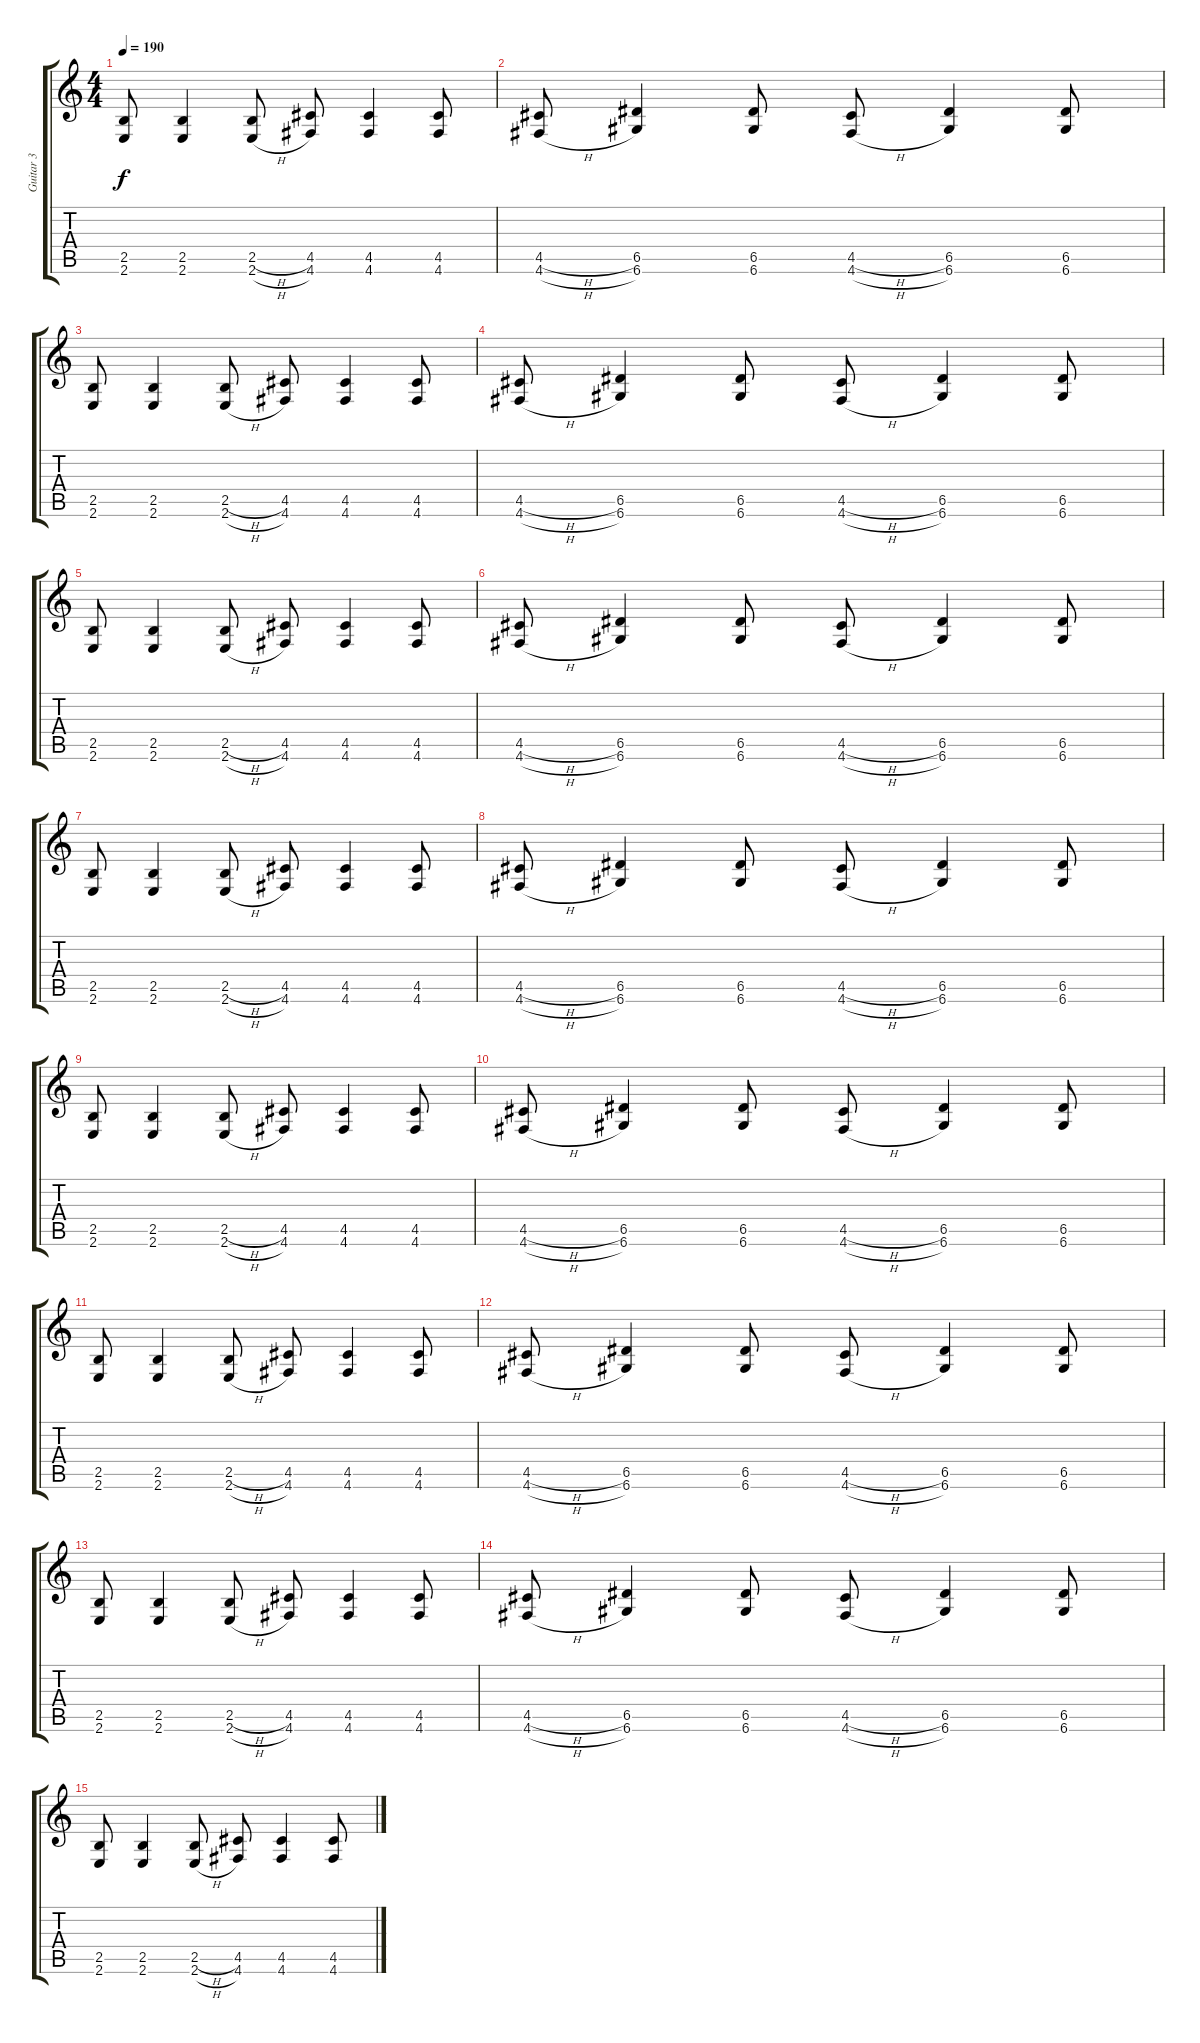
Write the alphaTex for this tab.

\track ("Guitar 3" "Guitar 3") {instrument overdrivenguitar}
\staff {score tabs}
\tuning (E4 B3 G3 D3 A2 D2) {hide}
\ts (4 4)
\tempo 190
\clef g2
\ks c
(2.5 2.6).8{dy f} (2.5 2.6).4 (2.5{h} 2.6{h}).8 (4.5 4.6).8 (4.5 4.6).4 (4.5 4.6).8 |
(4.5{h} 4.6{h}).8 (6.5 6.6).4 (6.5 6.6).8 (4.5{h} 4.6{h}).8 (6.5 6.6).4 (6.5 6.6).8 |
(2.5 2.6).8 (2.5 2.6).4 (2.5{h} 2.6{h}).8 (4.5 4.6).8 (4.5 4.6).4 (4.5 4.6).8 |
(4.5{h} 4.6{h}).8 (6.5 6.6).4 (6.5 6.6).8 (4.5{h} 4.6{h}).8 (6.5 6.6).4 (6.5 6.6).8 |
(2.5 2.6).8 (2.5 2.6).4 (2.5{h} 2.6{h}).8 (4.5 4.6).8 (4.5 4.6).4 (4.5 4.6).8 |
(4.5{h} 4.6{h}).8 (6.5 6.6).4 (6.5 6.6).8 (4.5{h} 4.6{h}).8 (6.5 6.6).4 (6.5 6.6).8 |
(2.5 2.6).8 (2.5 2.6).4 (2.5{h} 2.6{h}).8 (4.5 4.6).8 (4.5 4.6).4 (4.5 4.6).8 |
(4.5{h} 4.6{h}).8 (6.5 6.6).4 (6.5 6.6).8 (4.5{h} 4.6{h}).8 (6.5 6.6).4 (6.5 6.6).8 |
(2.5 2.6).8 (2.5 2.6).4 (2.5{h} 2.6{h}).8 (4.5 4.6).8 (4.5 4.6).4 (4.5 4.6).8 |
(4.5{h} 4.6{h}).8 (6.5 6.6).4 (6.5 6.6).8 (4.5{h} 4.6{h}).8 (6.5 6.6).4 (6.5 6.6).8 |
(2.5 2.6).8 (2.5 2.6).4 (2.5{h} 2.6{h}).8 (4.5 4.6).8 (4.5 4.6).4 (4.5 4.6).8 |
(4.5{h} 4.6{h}).8 (6.5 6.6).4 (6.5 6.6).8 (4.5{h} 4.6{h}).8 (6.5 6.6).4 (6.5 6.6).8 |
(2.5 2.6).8 (2.5 2.6).4 (2.5{h} 2.6{h}).8 (4.5 4.6).8 (4.5 4.6).4 (4.5 4.6).8 |
(4.5{h} 4.6{h}).8 (6.5 6.6).4 (6.5 6.6).8 (4.5{h} 4.6{h}).8 (6.5 6.6).4 (6.5 6.6).8 |
(2.5 2.6).8 (2.5 2.6).4 (2.5{h} 2.6{h}).8 (4.5 4.6).8 (4.5 4.6).4 (4.5 4.6).8
